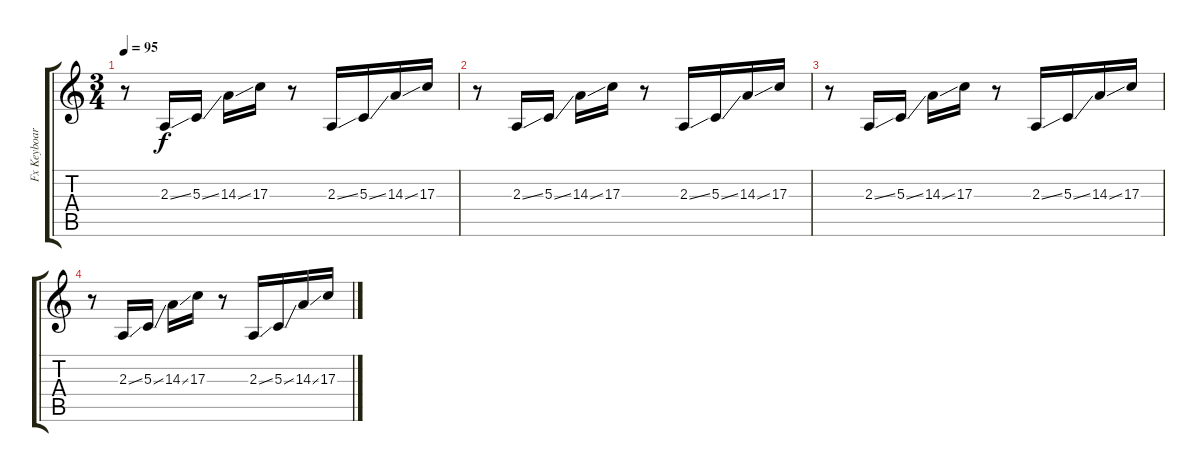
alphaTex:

\track ("Fx Keyboard 2" "Fx Keyboar") {instrument lead8bassandlead}
\staff {score tabs}
\tuning (E4 B3 G3 D3 A2 E2) {hide}
\ts (3 4)
\tempo 95
\clef g2
\ks c
r.8{dy f} 2.3{ss}.16 5.3{ss}.16 14.3{ss}.16 17.3.16 r.8 2.3{ss}.16 5.3{ss}.16 14.3{ss}.16 17.3.16 |
r.8 2.3{ss}.16 5.3{ss}.16 14.3{ss}.16 17.3.16 r.8 2.3{ss}.16 5.3{ss}.16 14.3{ss}.16 17.3.16 |
r.8 2.3{ss}.16 5.3{ss}.16 14.3{ss}.16 17.3.16 r.8 2.3{ss}.16 5.3{ss}.16 14.3{ss}.16 17.3.16 |
r.8 2.3{ss}.16 5.3{ss}.16 14.3{ss}.16 17.3.16 r.8 2.3{ss}.16 5.3{ss}.16 14.3{ss}.16 17.3.16
